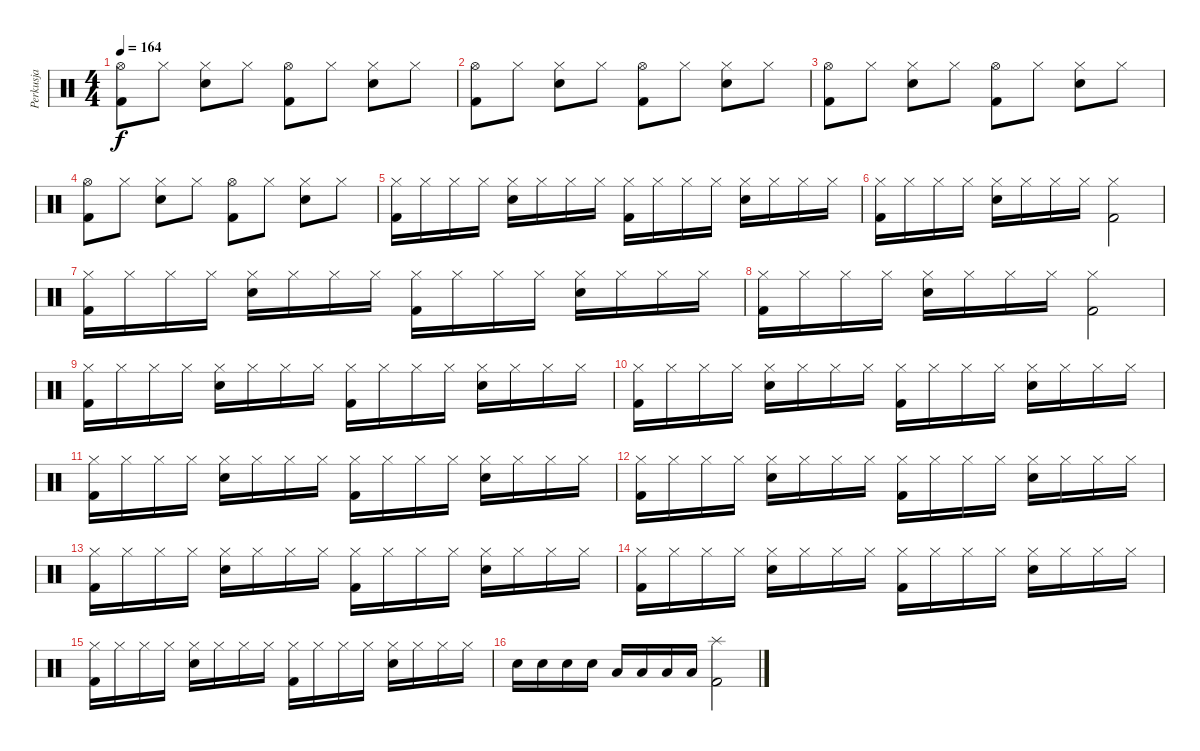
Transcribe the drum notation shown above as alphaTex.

\track ("Perkusja" "Perkusja") {instrument percussion}
\staff {score}
\articulation defaults
\ts (4 4)
\tempo 164
\clef neutral
\ks c
("Kick (hit) 2" "Hi-Hat (open)").8{dy f} "Hi-Hat (closed)".8 ("Electric Snare (hit)" "Hi-Hat (closed)").8 "Hi-Hat (closed)".8 ("Kick (hit) 2" "Hi-Hat (open)").8 "Hi-Hat (closed)".8 ("Electric Snare (hit)" "Hi-Hat (closed)").8 "Hi-Hat (closed)".8 |
("Kick (hit) 2" "Hi-Hat (open)").8 "Hi-Hat (closed)".8 ("Electric Snare (hit)" "Hi-Hat (closed)").8 "Hi-Hat (closed)".8 ("Kick (hit) 2" "Hi-Hat (open)").8 "Hi-Hat (closed)".8 ("Electric Snare (hit)" "Hi-Hat (closed)").8 "Hi-Hat (closed)".8 |
("Kick (hit) 2" "Hi-Hat (open)").8 "Hi-Hat (closed)".8 ("Electric Snare (hit)" "Hi-Hat (closed)").8 "Hi-Hat (closed)".8 ("Kick (hit) 2" "Hi-Hat (open)").8 "Hi-Hat (closed)".8 ("Electric Snare (hit)" "Hi-Hat (closed)").8 "Hi-Hat (closed)".8 |
("Kick (hit) 2" "Hi-Hat (open)").8 "Hi-Hat (closed)".8 ("Electric Snare (hit)" "Hi-Hat (closed)").8 "Hi-Hat (closed)".8 ("Kick (hit) 2" "Hi-Hat (open)").8 "Hi-Hat (closed)".8 ("Electric Snare (hit)" "Hi-Hat (closed)").8 "Hi-Hat (closed)".8 |
("Kick (hit) 2" "Hi-Hat (closed)").16 "Hi-Hat (closed)".16 "Hi-Hat (closed)".16 "Hi-Hat (closed)".16 ("Electric Snare (hit)" "Hi-Hat (closed)").16 "Hi-Hat (closed)".16 "Hi-Hat (closed)".16 "Hi-Hat (closed)".16 ("Kick (hit) 2" "Hi-Hat (closed)").16 "Hi-Hat (closed)".16 "Hi-Hat (closed)".16 "Hi-Hat (closed)".16 ("Electric Snare (hit)" "Hi-Hat (closed)").16 "Hi-Hat (closed)".16 "Hi-Hat (closed)".16 "Hi-Hat (closed)".16 |
("Kick (hit) 2" "Hi-Hat (closed)").16 "Hi-Hat (closed)".16 "Hi-Hat (closed)".16 "Hi-Hat (closed)".16 ("Electric Snare (hit)" "Hi-Hat (closed)").16 "Hi-Hat (closed)".16 "Hi-Hat (closed)".16 "Hi-Hat (closed)".16 ("Kick (hit) 2" "Hi-Hat (closed)").2 |
("Kick (hit) 2" "Hi-Hat (closed)").16 "Hi-Hat (closed)".16 "Hi-Hat (closed)".16 "Hi-Hat (closed)".16 ("Electric Snare (hit)" "Hi-Hat (closed)").16 "Hi-Hat (closed)".16 "Hi-Hat (closed)".16 "Hi-Hat (closed)".16 ("Kick (hit) 2" "Hi-Hat (closed)").16 "Hi-Hat (closed)".16 "Hi-Hat (closed)".16 "Hi-Hat (closed)".16 ("Electric Snare (hit)" "Hi-Hat (closed)").16 "Hi-Hat (closed)".16 "Hi-Hat (closed)".16 "Hi-Hat (closed)".16 |
("Kick (hit) 2" "Hi-Hat (closed)").16 "Hi-Hat (closed)".16 "Hi-Hat (closed)".16 "Hi-Hat (closed)".16 ("Electric Snare (hit)" "Hi-Hat (closed)").16 "Hi-Hat (closed)".16 "Hi-Hat (closed)".16 "Hi-Hat (closed)".16 ("Kick (hit) 2" "Hi-Hat (closed)").2 |
("Kick (hit) 2" "Hi-Hat (closed)").16 "Hi-Hat (closed)".16 "Hi-Hat (closed)".16 "Hi-Hat (closed)".16 ("Electric Snare (hit)" "Hi-Hat (closed)").16 "Hi-Hat (closed)".16 "Hi-Hat (closed)".16 "Hi-Hat (closed)".16 ("Kick (hit) 2" "Hi-Hat (closed)").16 "Hi-Hat (closed)".16 "Hi-Hat (closed)".16 "Hi-Hat (closed)".16 ("Electric Snare (hit)" "Hi-Hat (closed)").16 "Hi-Hat (closed)".16 "Hi-Hat (closed)".16 "Hi-Hat (closed)".16 |
("Kick (hit) 2" "Hi-Hat (closed)").16 "Hi-Hat (closed)".16 "Hi-Hat (closed)".16 "Hi-Hat (closed)".16 ("Electric Snare (hit)" "Hi-Hat (closed)").16 "Hi-Hat (closed)".16 "Hi-Hat (closed)".16 "Hi-Hat (closed)".16 ("Kick (hit) 2" "Hi-Hat (closed)").16 "Hi-Hat (closed)".16 "Hi-Hat (closed)".16 "Hi-Hat (closed)".16 ("Electric Snare (hit)" "Hi-Hat (closed)").16 "Hi-Hat (closed)".16 "Hi-Hat (closed)".16 "Hi-Hat (closed)".16 |
("Kick (hit) 2" "Hi-Hat (closed)").16 "Hi-Hat (closed)".16 "Hi-Hat (closed)".16 "Hi-Hat (closed)".16 ("Electric Snare (hit)" "Hi-Hat (closed)").16 "Hi-Hat (closed)".16 "Hi-Hat (closed)".16 "Hi-Hat (closed)".16 ("Kick (hit) 2" "Hi-Hat (closed)").16 "Hi-Hat (closed)".16 "Hi-Hat (closed)".16 "Hi-Hat (closed)".16 ("Electric Snare (hit)" "Hi-Hat (closed)").16 "Hi-Hat (closed)".16 "Hi-Hat (closed)".16 "Hi-Hat (closed)".16 |
("Kick (hit) 2" "Hi-Hat (closed)").16 "Hi-Hat (closed)".16 "Hi-Hat (closed)".16 "Hi-Hat (closed)".16 ("Electric Snare (hit)" "Hi-Hat (closed)").16 "Hi-Hat (closed)".16 "Hi-Hat (closed)".16 "Hi-Hat (closed)".16 ("Kick (hit) 2" "Hi-Hat (closed)").16 "Hi-Hat (closed)".16 "Hi-Hat (closed)".16 "Hi-Hat (closed)".16 ("Electric Snare (hit)" "Hi-Hat (closed)").16 "Hi-Hat (closed)".16 "Hi-Hat (closed)".16 "Hi-Hat (closed)".16 |
("Kick (hit) 2" "Hi-Hat (closed)").16 "Hi-Hat (closed)".16 "Hi-Hat (closed)".16 "Hi-Hat (closed)".16 ("Electric Snare (hit)" "Hi-Hat (closed)").16 "Hi-Hat (closed)".16 "Hi-Hat (closed)".16 "Hi-Hat (closed)".16 ("Kick (hit) 2" "Hi-Hat (closed)").16 "Hi-Hat (closed)".16 "Hi-Hat (closed)".16 "Hi-Hat (closed)".16 ("Electric Snare (hit)" "Hi-Hat (closed)").16 "Hi-Hat (closed)".16 "Hi-Hat (closed)".16 "Hi-Hat (closed)".16 |
("Kick (hit) 2" "Hi-Hat (closed)").16 "Hi-Hat (closed)".16 "Hi-Hat (closed)".16 "Hi-Hat (closed)".16 ("Electric Snare (hit)" "Hi-Hat (closed)").16 "Hi-Hat (closed)".16 "Hi-Hat (closed)".16 "Hi-Hat (closed)".16 ("Kick (hit) 2" "Hi-Hat (closed)").16 "Hi-Hat (closed)".16 "Hi-Hat (closed)".16 "Hi-Hat (closed)".16 ("Electric Snare (hit)" "Hi-Hat (closed)").16 "Hi-Hat (closed)".16 "Hi-Hat (closed)".16 "Hi-Hat (closed)".16 |
("Kick (hit) 2" "Hi-Hat (closed)").16 "Hi-Hat (closed)".16 "Hi-Hat (closed)".16 "Hi-Hat (closed)".16 ("Electric Snare (hit)" "Hi-Hat (closed)").16 "Hi-Hat (closed)".16 "Hi-Hat (closed)".16 "Hi-Hat (closed)".16 ("Kick (hit) 2" "Hi-Hat (closed)").16 "Hi-Hat (closed)".16 "Hi-Hat (closed)".16 "Hi-Hat (closed)".16 ("Electric Snare (hit)" "Hi-Hat (closed)").16 "Hi-Hat (closed)".16 "Hi-Hat (closed)".16 "Hi-Hat (closed)".16 |
"Electric Snare (hit)".16 "Electric Snare (hit)".16 "Electric Snare (hit)".16 "Electric Snare (hit)".16 "Low Tom (hit)".16 "Low Tom (hit)".16 "Low Tom (hit)".16 "Low Tom (hit)".16 ("Kick (hit) 2" "Splash (hit)").2
